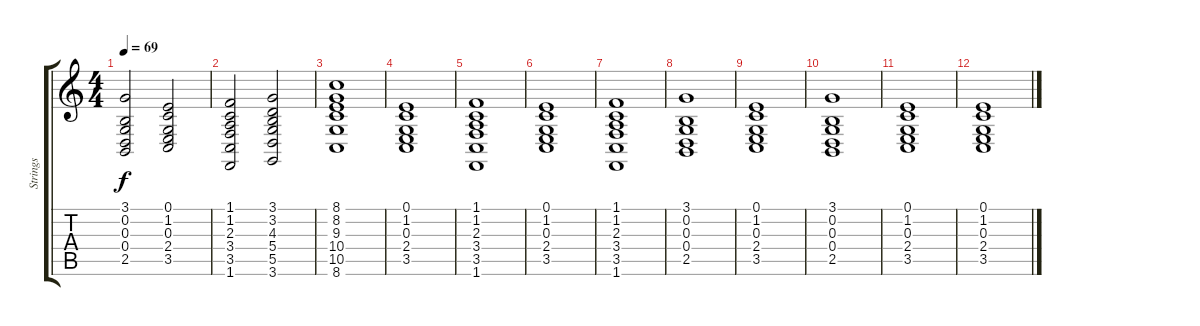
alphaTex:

\track ("Strings" "Strings") {instrument stringensemble1}
\staff {score tabs}
\tuning (E4 B3 G3 D3 A2 E2) {hide}
\ts (4 4)
\tempo 69
\clef g2
\ks c
(3.1 0.2 0.3 0.4 2.5).2{dy f} (0.1 1.2 0.3 2.4 3.5).2 |
(1.1 1.2 2.3 3.4 3.5 1.6).2 (3.1 3.2 4.3 5.4 5.5 3.6).2 |
(8.1 8.2 9.3 10.4 10.5 8.6).1 |
(0.1 1.2 0.3 2.4 3.5).1 |
(1.1 1.2 2.3 3.4 3.5 1.6).1 |
(0.1 1.2 0.3 2.4 3.5).1 |
(1.1 1.2 2.3 3.4 3.5 1.6).1 |
(3.1 0.2 0.3 0.4 2.5).1 |
(0.1 1.2 0.3 2.4 3.5).1 |
(3.1 0.2 0.3 0.4 2.5).1 |
(0.1 1.2 0.3 2.4 3.5).1 |
(0.1 1.2 0.3 2.4 3.5).1
